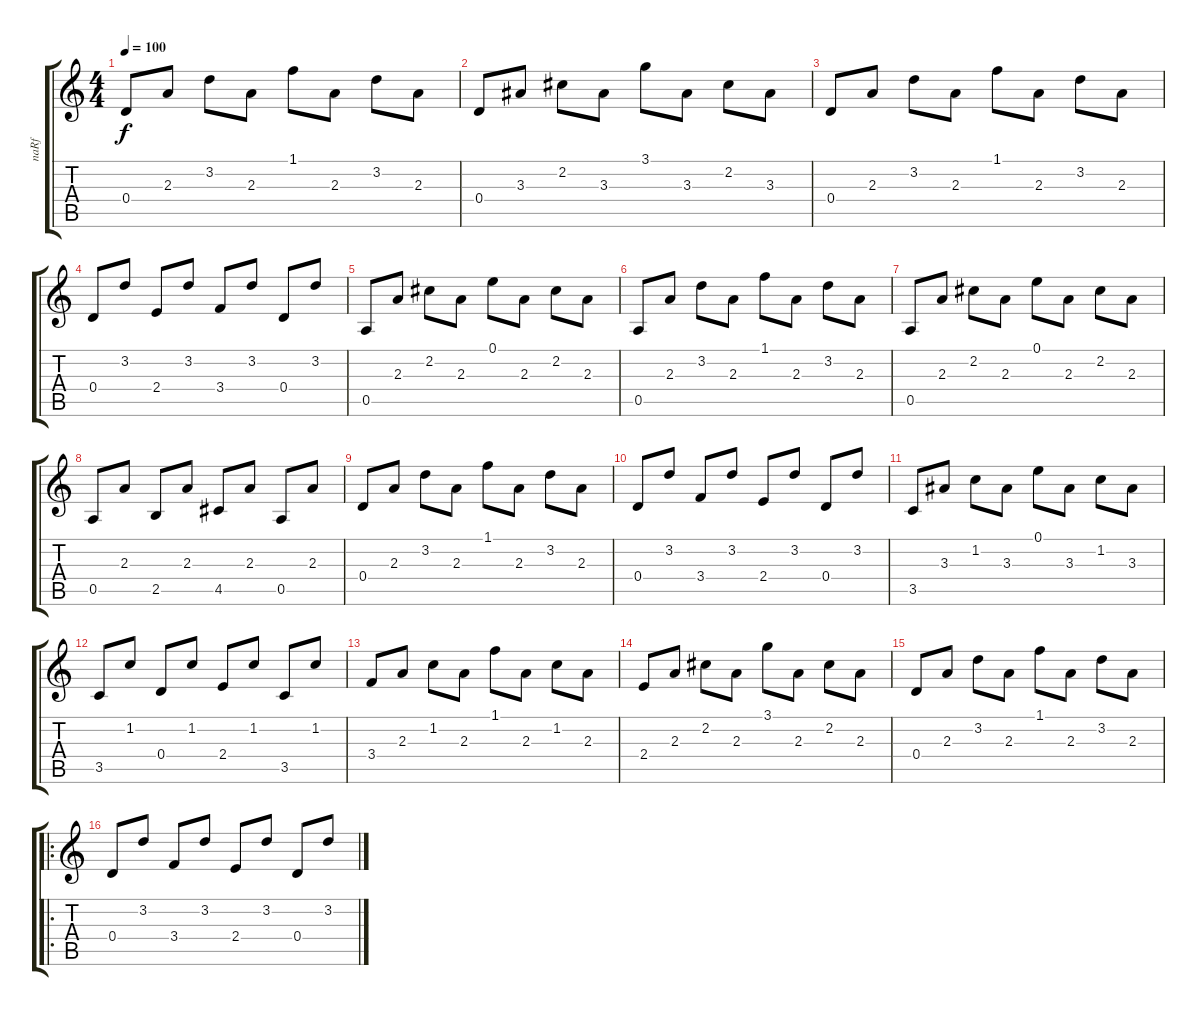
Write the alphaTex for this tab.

\track ("naRf" "naRf") {instrument acousticguitarsteel}
\staff {score tabs}
\tuning (E4 B3 G3 D3 A2 E2) {hide}
\ts (4 4)
\tempo 100
\clef g2
\ks c
0.4.8{dy f instrument acousticguitarsteel} 2.3.8 3.2.8 2.3.8 1.1.8 2.3.8 3.2.8 2.3.8 |
0.4.8 3.3.8 2.2.8 3.3.8 3.1.8 3.3.8 2.2.8 3.3.8 |
0.4.8 2.3.8 3.2.8 2.3.8 1.1.8 2.3.8 3.2.8 2.3.8 |
0.4.8 3.2.8 2.4.8 3.2.8 3.4.8 3.2.8 0.4.8 3.2.8 |
0.5.8 2.3.8 2.2.8 2.3.8 0.1.8 2.3.8 2.2.8 2.3.8 |
0.5.8 2.3.8 3.2.8 2.3.8 1.1.8 2.3.8 3.2.8 2.3.8 |
0.5.8 2.3.8 2.2.8 2.3.8 0.1.8 2.3.8 2.2.8 2.3.8 |
0.5.8 2.3.8 2.5.8 2.3.8 4.5.8 2.3.8 0.5.8 2.3.8 |
0.4.8 2.3.8 3.2.8 2.3.8 1.1.8 2.3.8 3.2.8 2.3.8 |
0.4.8 3.2.8 3.4.8 3.2.8 2.4.8 3.2.8 0.4.8 3.2.8 |
3.5.8 3.3.8 1.2.8 3.3.8 0.1.8 3.3.8 1.2.8 3.3.8 |
3.5.8 1.2.8 0.4.8 1.2.8 2.4.8 1.2.8 3.5.8 1.2.8 |
3.4.8 2.3.8 1.2.8 2.3.8 1.1.8 2.3.8 1.2.8 2.3.8 |
2.4.8 2.3.8 2.2.8 2.3.8 3.1.8 2.3.8 2.2.8 2.3.8 |
0.4.8 2.3.8 3.2.8 2.3.8 1.1.8 2.3.8 3.2.8 2.3.8 |
\ro
0.4.8 3.2.8 3.4.8 3.2.8 2.4.8 3.2.8 0.4.8 3.2.8
